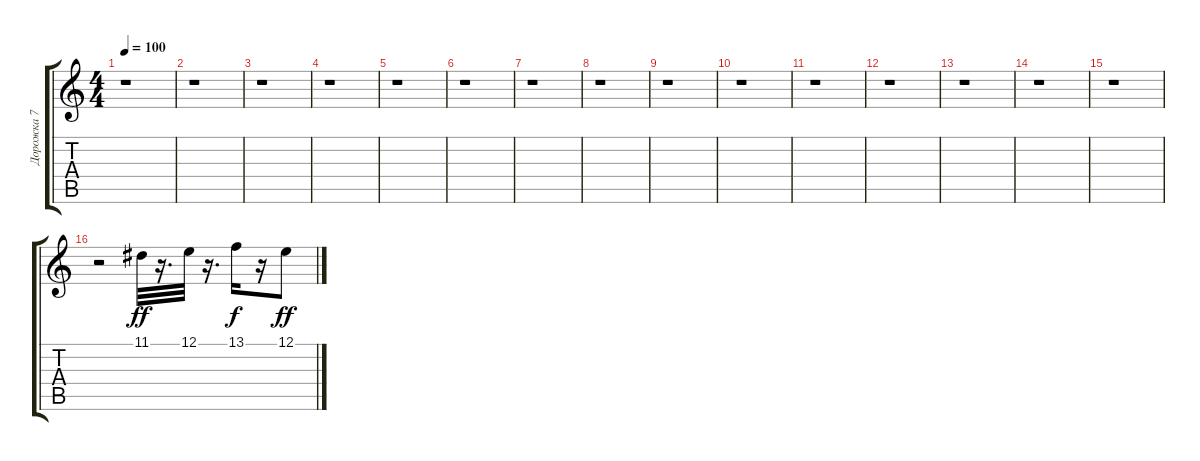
\track ("Дорожка 7" "Дорожка 7") {instrument acousticgrandpiano}
\staff {score tabs}
\tuning (E4 B3 G3 D3 A2 E2) {hide}
\ts (4 4)
\tempo 100
\clef g2
\ks c
r.1{dy ff} |
r.1 |
r.1 |
r.1 |
r.1 |
r.1 |
r.1 |
r.1 |
r.1 |
r.1 |
r.1 |
r.1 |
r.1 |
r.1 |
r.1 |
r.2 11.1.32 r.16{d} 12.1.32 r.16{d} 13.1.16{dy f} r.16 12.1.8{dy ff}
